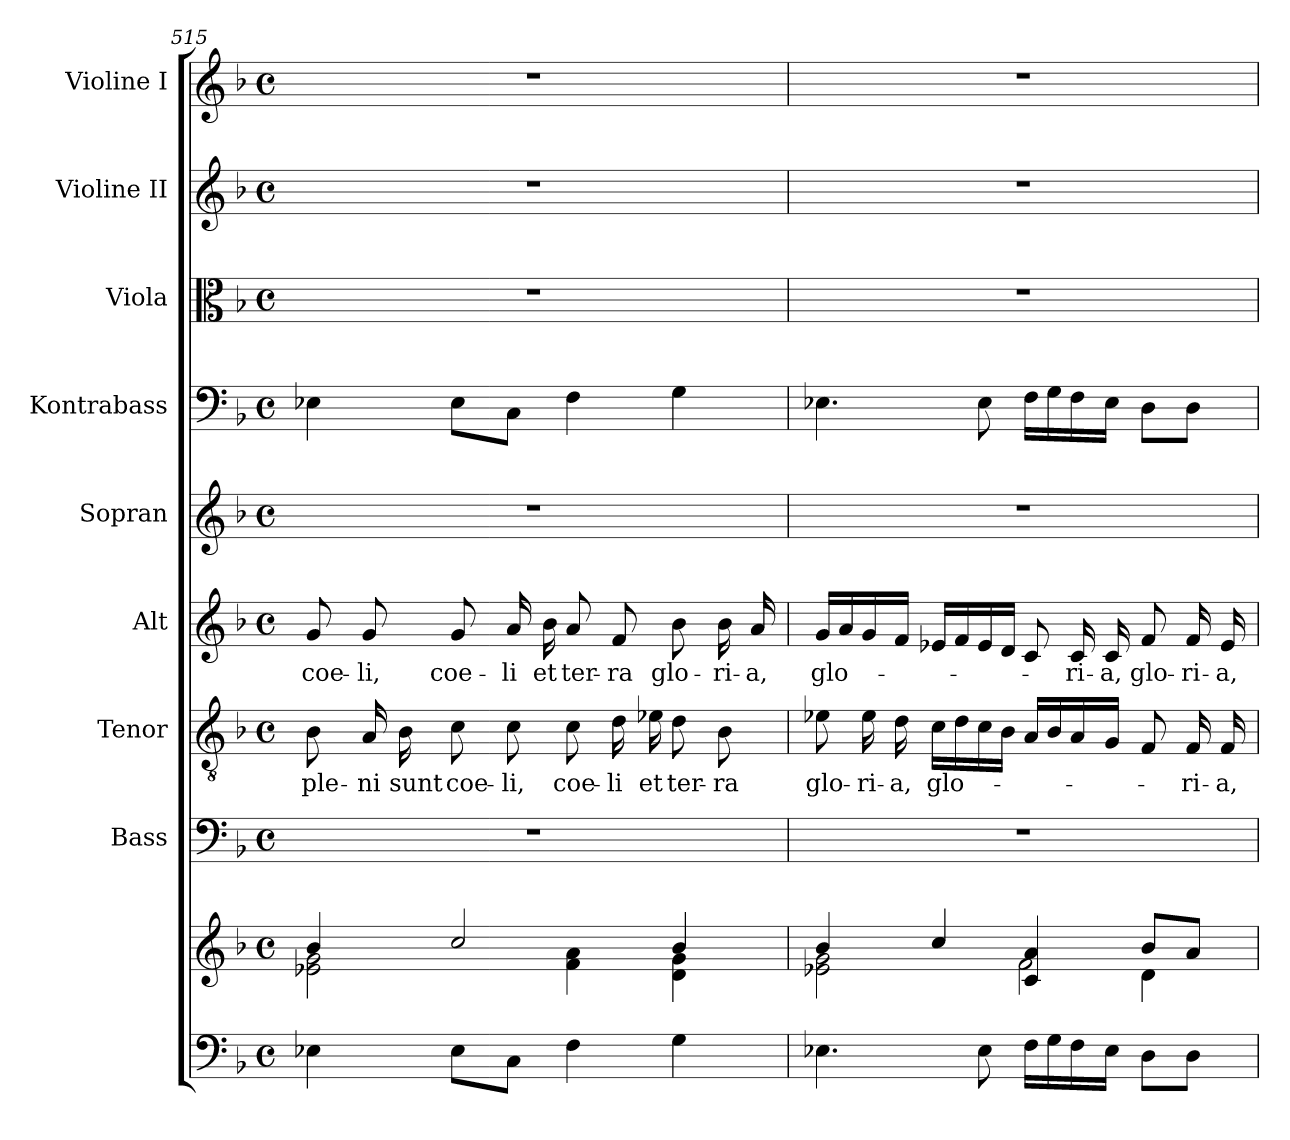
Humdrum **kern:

**kern	**kern	**kern	**kern	**text	**kern	**text	**kern	**kern	**kern	**kern	**kern
*part9	*part9	*part8	*part7	*part7	*part6	*part6	*part5	*part4	*part3	*part2	*part1
*staff10	*staff9	*staff8	*staff7	*staff7	*staff6	*staff6	*staff5	*staff4	*staff3	*staff2	*staff1
*	*	*I"Bass	*I"Tenor	*	*I"Alt	*	*I"Sopran	*I"Kontrabass	*I"Viola	*I"Violine II	*I"Violine I
*	*	*I'B.	*I'T.	*	*I'A.	*	*I'S.	*I'Kb.	*I'Vla.	*I'Vl. II	*I'Vl. I
*clefF4	*clefG2	*clefF4	*clefGv2	*	*clefG2	*	*clefG2	*clefF4	*clefC3	*clefG2	*clefG2
*	*	*	*	*	*	*	*	*ITrd7c12	*	*	*
*k[b-]	*k[b-]	*k[b-]	*k[b-]	*	*k[b-]	*	*k[b-]	*k[b-]	*k[b-]	*k[b-]	*k[b-]
*F:	*F:	*F:	*F:	*	*F:	*	*F:	*F:	*F:	*F:	*F:
*M4/4	*M4/4	*M4/4	*M4/4	*	*M4/4	*	*M4/4	*M4/4	*M4/4	*M4/4	*M4/4
*met(c)	*met(c)	*met(c)	*met(c)	*	*met(c)	*	*met(c)	*met(c)	*met(c)	*met(c)	*met(c)
=515	=515	=515	=515	=515	=515	=515	=515	=515	=515	=515	=515
*	*^	*	*	*	*	*	*	*	*	*	*
!	!	!	!	!	!LO:LY:b	!	!LO:LY:b	!	!	!	!	!
4E-X\	4b-/	2e-X\ 2g\	1r	8B-\	ple-	8g/	coe-	1r	4EE-X\	1r	1r	1r
!	!	!	!	!	!LO:LY:b	!	!LO:LY:b	!	!	!	!	!
.	.	.	.	16A/	-ni	8g/	-li,	.	.	.	.	.
!	!	!	!	!	!LO:LY:b	!	!	!	!	!	!	!
.	.	.	.	16B-\	sunt	.	.	.	.	.	.	.
!	!	!	!	!	!LO:LY:b	!	!LO:LY:b	!	!	!	!	!
8E-\L	2cc/	.	.	8c\	coe-	8g/	coe-	.	8EE-\L	.	.	.
!	!	!	!	!	!LO:LY:b	!	!LO:LY:b	!	!	!	!	!
8C\J	.	.	.	8c\	-li,	16a/	-li	.	8CC\J	.	.	.
!	!	!	!	!	!	!	!LO:LY:b	!	!	!	!	!
.	.	.	.	.	.	16b-\	et	.	.	.	.	.
!	!	!	!	!	!LO:LY:b	!	!LO:LY:b	!	!	!	!	!
4F\	.	4f\ 4a\	.	8c\	coe-	8a/	ter-	.	4FF\	.	.	.
!	!	!	!	!	!LO:LY:b	!	!LO:LY:b	!	!	!	!	!
.	.	.	.	16d\	-li	8f/	-ra	.	.	.	.	.
!	!	!	!	!	!LO:LY:b	!	!	!	!	!	!	!
.	.	.	.	16e-X\	et	.	.	.	.	.	.	.
!	!	!	!	!	!LO:LY:b	!	!LO:LY:b	!	!	!	!	!
4G\	4b-/	4d\ 4g\	.	8d\	ter-	8b-\	glo-	.	4GG\	.	.	.
!	!	!	!	!	!LO:LY:b	!	!LO:LY:b	!	!	!	!	!
.	.	.	.	8B-\	-ra	16b-\	-ri-	.	.	.	.	.
!	!	!	!	!	!	!	!LO:LY:b	!	!	!	!	!
.	.	.	.	.	.	16a/	-a,	.	.	.	.	.
!!LO:PB:g=z
=516	=516	=516	=516	=516	=516	=516	=516	=516	=516	=516	=516	=516
*	*	*^	*	*	*	*	*	*	*	*	*	*
!	!	!	!	!	!	!LO:LY:b	!	!LO:LY:b	!	!	!	!	!
4.E-X\	4b-/	2e-X\ 2g\	2.ryy	1r	8e-X\	glo-	16g/LL	glo-	1r	4.EE-X\	1r	1r	1r
.	.	.	.	.	.	.	16a/	.	.	.	.	.	.
!	!	!	!	!	!	!LO:LY:b	!	!	!	!	!	!	!
.	.	.	.	.	16e-\	-ri-	16g/	.	.	.	.	.	.
!	!	!	!	!	!	!LO:LY:b	!	!	!	!	!	!	!
.	.	.	.	.	16d\	-a,	16f/JJ	.	.	.	.	.	.
!	!	!	!	!	!	!LO:LY:b	!	!	!	!	!	!	!
.	4cc/	.	.	.	16c\LL	glo-	16e-X/LL	.	.	.	.	.	.
.	.	.	.	.	16d\	.	16f/	.	.	.	.	.	.
8E-\	.	.	.	.	16c\	.	16e-/	.	.	8EE-\	.	.	.
.	.	.	.	.	16B-\JJ	.	16d/JJ	.	.	.	.	.	.
16F\LL	4c/ 4a/	2f\	.	.	16A/LL	.	8c/	.	.	16FF\LL	.	.	.
16G\	.	.	.	.	16B-/	.	.	.	.	16GG\	.	.	.
!	!	!	!	!	!	!	!	!LO:LY:b	!	!	!	!	!
16F\	.	.	.	.	16A/	.	16c/	-ri-	.	16FF\	.	.	.
!	!	!	!	!	!	!	!	!LO:LY:b	!	!	!	!	!
16E-\JJ	.	.	.	.	16G/JJ	.	16c/	-a,	.	16EE-\JJ	.	.	.
!	!	!	!	!	!	!	!	!LO:LY:b	!	!	!	!	!
8D\L	8b-/L	.	4d\	.	8F/	.	8f/	glo-	.	8DD\L	.	.	.
!	!	!	!	!	!	!LO:LY:b	!	!LO:LY:b	!	!	!	!	!
8D\J	8a/J	.	.	.	16F/	-ri-	16f/	-ri-	.	8DD\J	.	.	.
!	!	!	!	!	!	!LO:LY:b	!	!LO:LY:b	!	!	!	!	!
.	.	.	.	.	16F/	-a,	16e-/	-a,	.	.	.	.	.
*	*v	*v	*v	*	*	*	*	*	*	*	*	*	*
=	=	=	=	=	=	=	=	=	=	=	=
*-	*-	*-	*-	*-	*-	*-	*-	*-	*-	*-	*-
